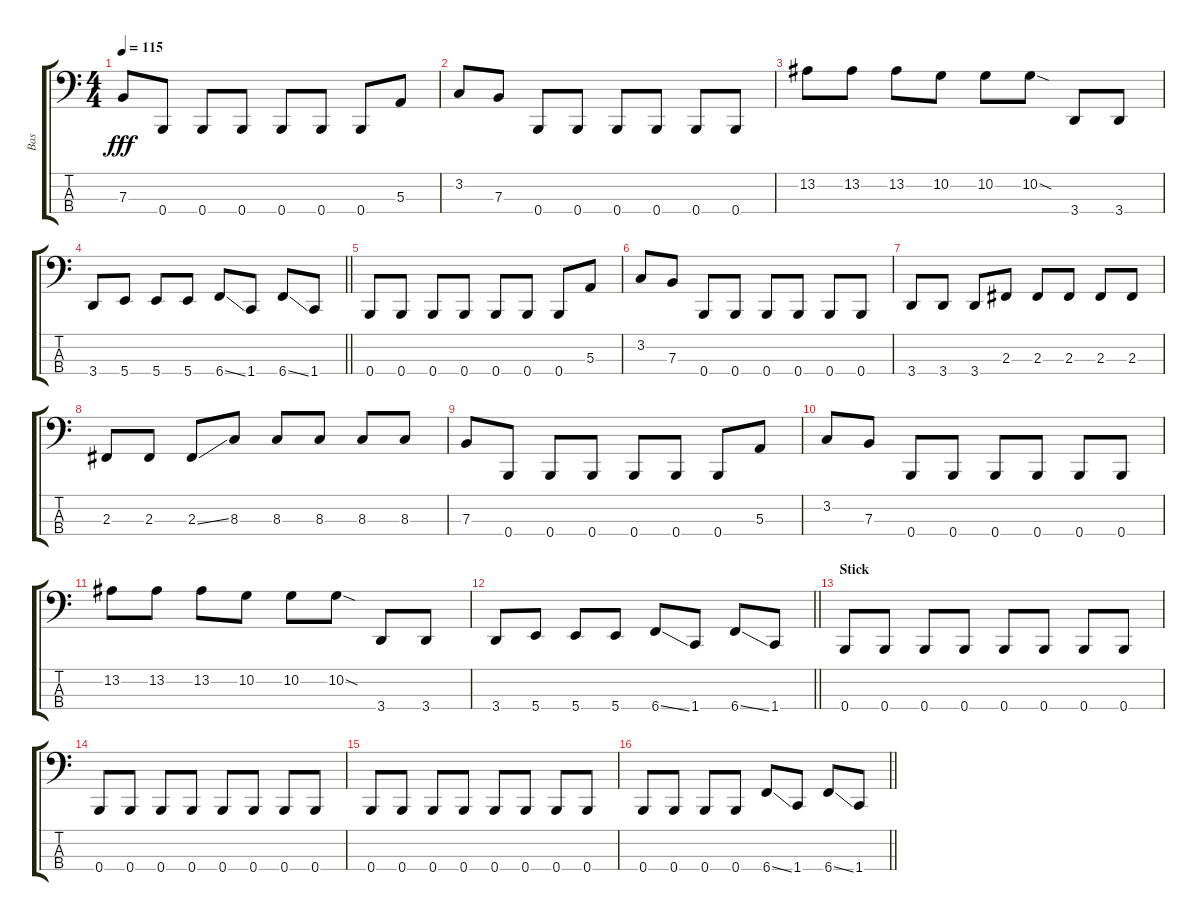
\track ("Bas" "Bas") {instrument electricbassfinger}
\staff {score tabs}
\tuning (D2 A1 E1 B0) {hide}
\ts (4 4)
\tempo 115
\clef f4
\ks c
7.3.8{dy fff} 0.4.8 0.4.8 0.4.8 0.4.8 0.4.8 0.4.8 5.3.8 |
3.2.8 7.3.8 0.4.8 0.4.8 0.4.8 0.4.8 0.4.8 0.4.8 |
13.2.8 13.2.8 13.2.8 10.2.8 10.2.8 10.2{sod}.8 3.4.8 3.4.8 |
\barLineRight lightlight
3.4.8 5.4.8 5.4.8 5.4.8 6.4{ss}.8 1.4.8 6.4{ss}.8 1.4.8 |
0.4.8 0.4.8 0.4.8 0.4.8 0.4.8 0.4.8 0.4.8 5.3.8 |
3.2.8 7.3.8 0.4.8 0.4.8 0.4.8 0.4.8 0.4.8 0.4.8 |
3.4.8 3.4.8 3.4.8 2.3.8 2.3.8 2.3.8 2.3.8 2.3.8 |
2.3.8 2.3.8 2.3{ss}.8 8.3.8 8.3.8 8.3.8 8.3.8 8.3.8 |
7.3.8 0.4.8 0.4.8 0.4.8 0.4.8 0.4.8 0.4.8 5.3.8 |
3.2.8 7.3.8 0.4.8 0.4.8 0.4.8 0.4.8 0.4.8 0.4.8 |
13.2.8 13.2.8 13.2.8 10.2.8 10.2.8 10.2{sod}.8 3.4.8 3.4.8 |
\barLineRight lightlight
3.4.8 5.4.8 5.4.8 5.4.8 6.4{ss}.8 1.4.8 6.4{ss}.8 1.4.8 |
\section ("" "Stick")
0.4.8 0.4.8 0.4.8 0.4.8 0.4.8 0.4.8 0.4.8 0.4.8 |
0.4.8 0.4.8 0.4.8 0.4.8 0.4.8 0.4.8 0.4.8 0.4.8 |
0.4.8 0.4.8 0.4.8 0.4.8 0.4.8 0.4.8 0.4.8 0.4.8 |
\barLineRight lightlight
0.4.8 0.4.8 0.4.8 0.4.8 6.4{ss}.8 1.4.8 6.4{ss}.8 1.4.8
